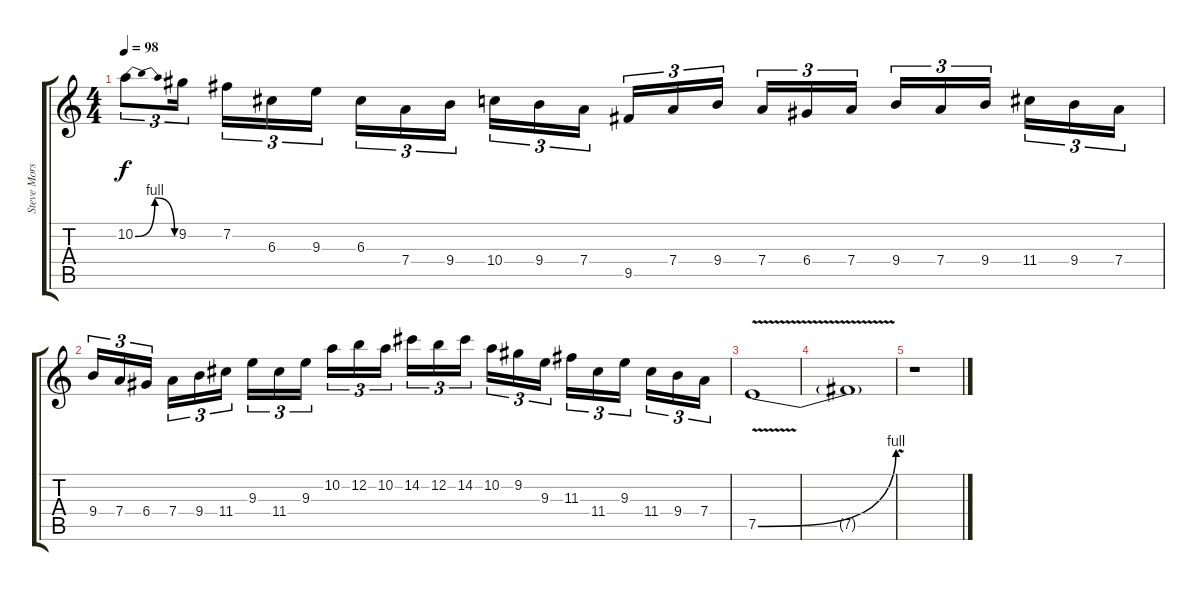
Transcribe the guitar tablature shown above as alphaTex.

\track ("Steve Morse" "Steve Mors") {instrument distortionguitar}
\staff {score tabs}
\tuning (E4 B3 G3 D3 A2 E2) {hide}
\ts (4 4)
\tempo 98
\clef g2
\ks c
10.2{be (bendrelease 0 0 30 4 30 4 60 0)}.8{tu (3 2) dy f} 9.2.16{tu (3 2)} 7.2.16{tu (3 2)} 6.3.16{tu (3 2)} 9.3.16{tu (3 2)} 6.3.16{tu (3 2)} 7.4.16{tu (3 2)} 9.4.16{tu (3 2)} 10.4.16{tu (3 2)} 9.4.16{tu (3 2)} 7.4.16{tu (3 2)} 9.5.16{tu (3 2)} 7.4.16{tu (3 2)} 9.4.16{tu (3 2)} 7.4.16{tu (3 2)} 6.4.16{tu (3 2)} 7.4.16{tu (3 2)} 9.4.16{tu (3 2)} 7.4.16{tu (3 2)} 9.4.16{tu (3 2)} 11.4.16{tu (3 2)} 9.4.16{tu (3 2)} 7.4.16{tu (3 2)} |
9.4.16{tu (3 2)} 7.4.16{tu (3 2)} 6.4.16{tu (3 2)} 7.4.16{tu (3 2)} 9.4.16{tu (3 2)} 11.4.16{tu (3 2)} 9.3.16{tu (3 2)} 11.4.16{tu (3 2)} 9.3.16{tu (3 2)} 10.2.16{tu (3 2)} 12.2.16{tu (3 2)} 10.2.16{tu (3 2)} 14.2.16{tu (3 2)} 12.2.16{tu (3 2)} 14.2.16{tu (3 2)} 10.2.16{tu (3 2)} 9.2.16{tu (3 2)} 9.3.16{tu (3 2)} 11.3.16{tu (3 2)} 11.4.16{tu (3 2)} 9.3.16{tu (3 2)} 11.4.16{tu (3 2)} 9.4.16{tu (3 2)} 7.4.16{tu (3 2)} |
7.5{be (bend 0 0 60 4) v}.1 |
7.5{v t}.1 |
r.1
